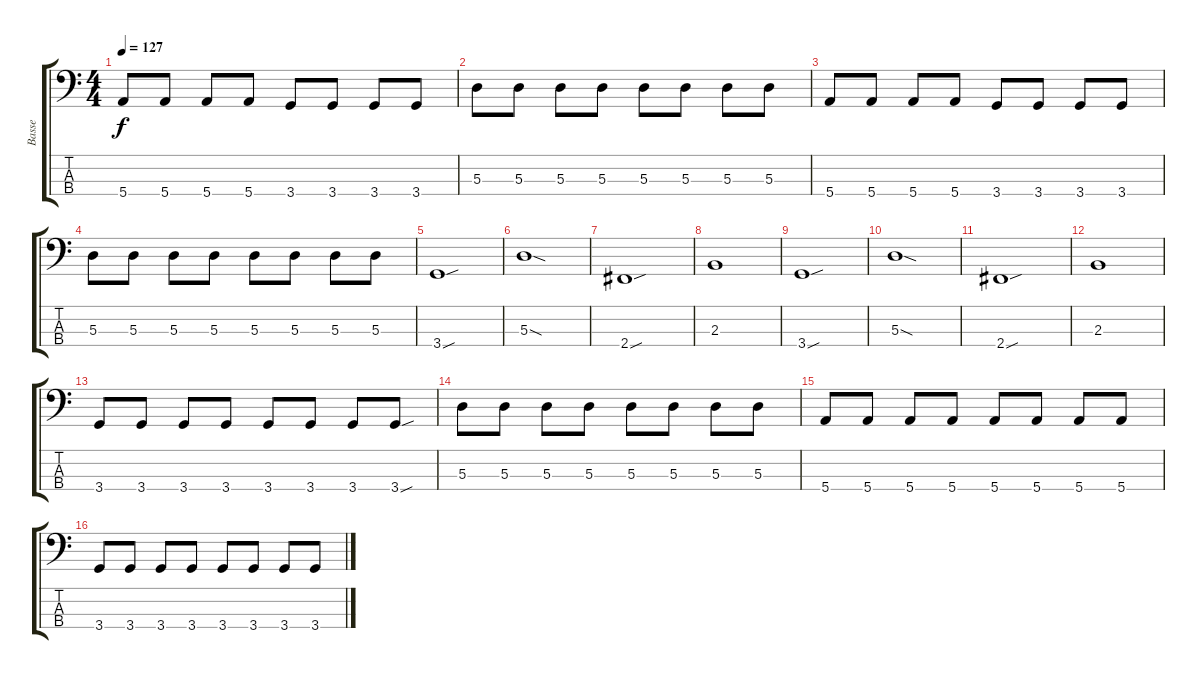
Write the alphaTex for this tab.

\track ("Basse" "Basse") {instrument electricbassfinger}
\staff {score tabs}
\tuning (G2 D2 A1 E1) {hide}
\ts (4 4)
\tempo 127
\clef f4
\ks c
5.4.8{dy f} 5.4.8 5.4.8 5.4.8 3.4.8 3.4.8 3.4.8 3.4.8 |
5.3.8 5.3.8 5.3.8 5.3.8 5.3.8 5.3.8 5.3.8 5.3.8 |
5.4.8 5.4.8 5.4.8 5.4.8 3.4.8 3.4.8 3.4.8 3.4.8 |
5.3.8 5.3.8 5.3.8 5.3.8 5.3.8 5.3.8 5.3.8 5.3.8 |
3.4{sou}.1 |
5.3{sod}.1 |
2.4{sou}.1 |
2.3.1 |
3.4{sou}.1 |
5.3{sod}.1 |
2.4{sou}.1 |
2.3.1 |
3.4.8 3.4.8 3.4.8 3.4.8 3.4.8 3.4.8 3.4.8 3.4{sou}.8 |
5.3.8 5.3.8 5.3.8 5.3.8 5.3.8 5.3.8 5.3.8 5.3.8 |
5.4.8 5.4.8 5.4.8 5.4.8 5.4.8 5.4.8 5.4.8 5.4.8 |
3.4.8 3.4.8 3.4.8 3.4.8 3.4.8 3.4.8 3.4.8 3.4.8
